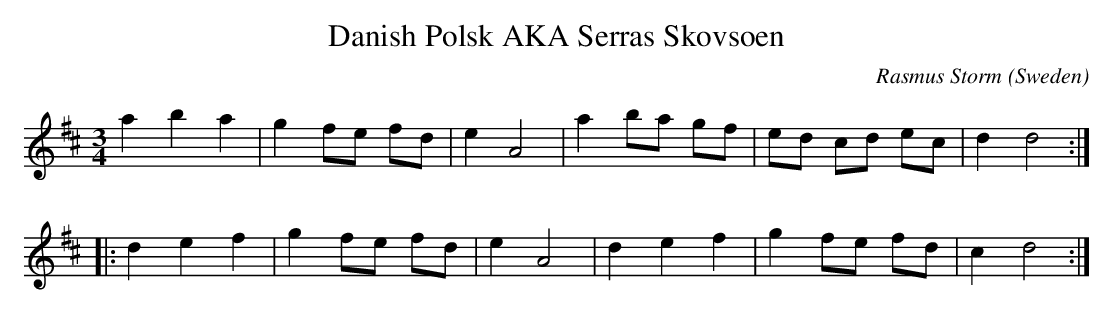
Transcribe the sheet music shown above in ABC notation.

X:1
T:Danish Polsk AKA Serras Skovsoen
C:Rasmus Storm
L:1/8
M:3/4
O:Sweden
K:D
a2b2a2|g2fe fd|e2A4|a2ba gf|ed cd ec|d2d4:|
|:d2e2f2|g2fe fd|e2A4|d2e2f2|g2fe fd|c2d4:|
